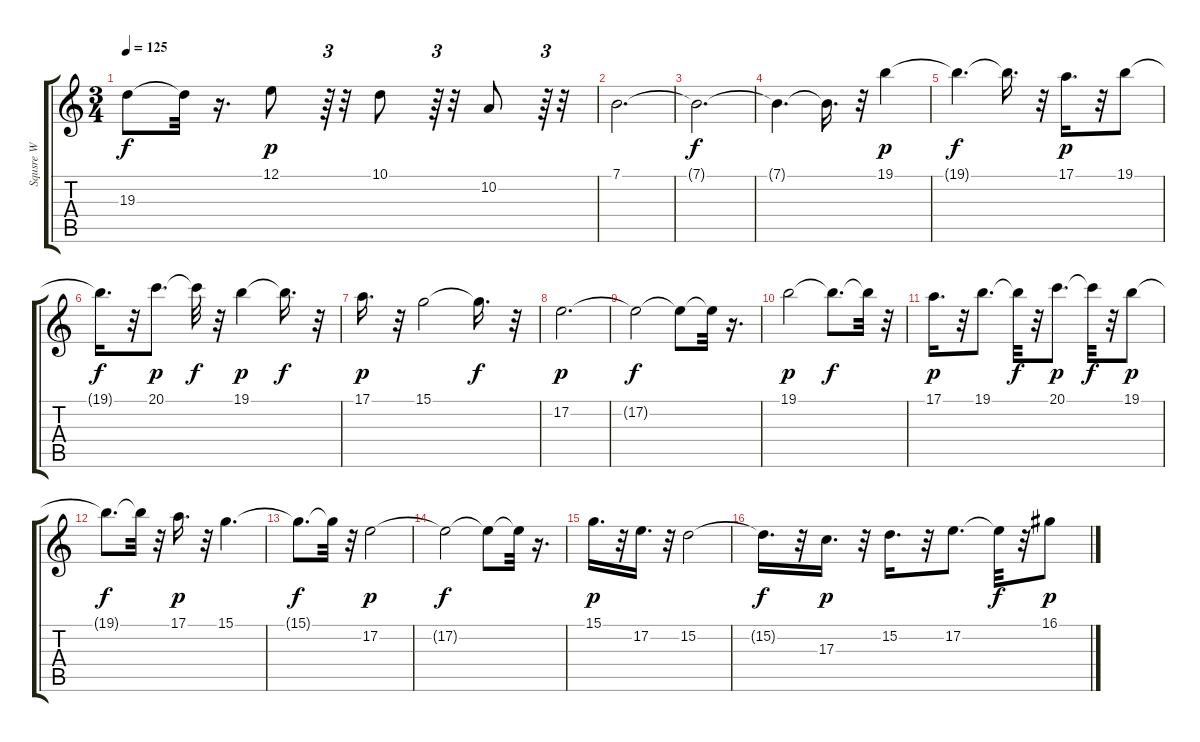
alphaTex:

\track ("Squsre W" "Squsre W") {instrument lead1square}
\staff {score tabs}
\tuning (E4 B3 G3 D3 A2 E2) {hide}
\ts (3 4)
\tempo 125
\clef g2
\ks c
19.3{t}.8{dy f} 19.3{t}.32 r.16{d} 12.1.8{dy p} r.64{tu (3 2)} r.32 10.1.8 r.64{tu (3 2)} r.32 10.2.8 r.64{tu (3 2)} r.32 |
7.1.2{d} |
7.1{t}.2{d dy f} |
7.1{t}.4{d} 7.1{t}.16{d} r.32 19.1.4{dy p} |
19.1{t}.4{d dy f} 19.1{t}.16{d} r.32 17.1.16{d dy p} r.32 19.1.8 |
19.1{t}.16{d dy f} r.32 20.1.8{d dy p} 20.1{t}.32{dy f} r.32 19.1.4{dy p} 19.1{t}.16{d dy f} r.32 |
17.1.16{d dy p} r.32 15.1.2 15.1{t}.16{d dy f} r.32 |
17.2.2{d dy p} |
17.2{t}.2{dy f} 17.2{t}.8 17.2{t}.32 r.16{d} |
19.1.2{dy p} 19.1{t}.8{d dy f} 19.1{t}.32 r.32 |
17.1.16{d dy p} r.32 19.1.8{d} 19.1{t}.32{dy f} r.32 20.1.8{d dy p} 20.1{t}.32{dy f} r.32 19.1.8{dy p} |
19.1{t}.8{d dy f} 19.1{t}.32 r.32 17.1.16{d dy p} r.32 15.1.4{d} |
15.1{t}.8{d dy f} 15.1{t}.32 r.32 17.2.2{dy p} |
17.2{t}.2{dy f} 17.2{t}.8 17.2{t}.32 r.16{d} |
15.1.16{d dy p} r.32 17.2.16{d} r.32 15.2.2 |
15.2{t}.16{d dy f} r.32 17.3.16{d dy p} r.32 15.2.16{d} r.32 17.2.8{d} 17.2{t}.32{dy f} r.32 16.1.8{dy p}
